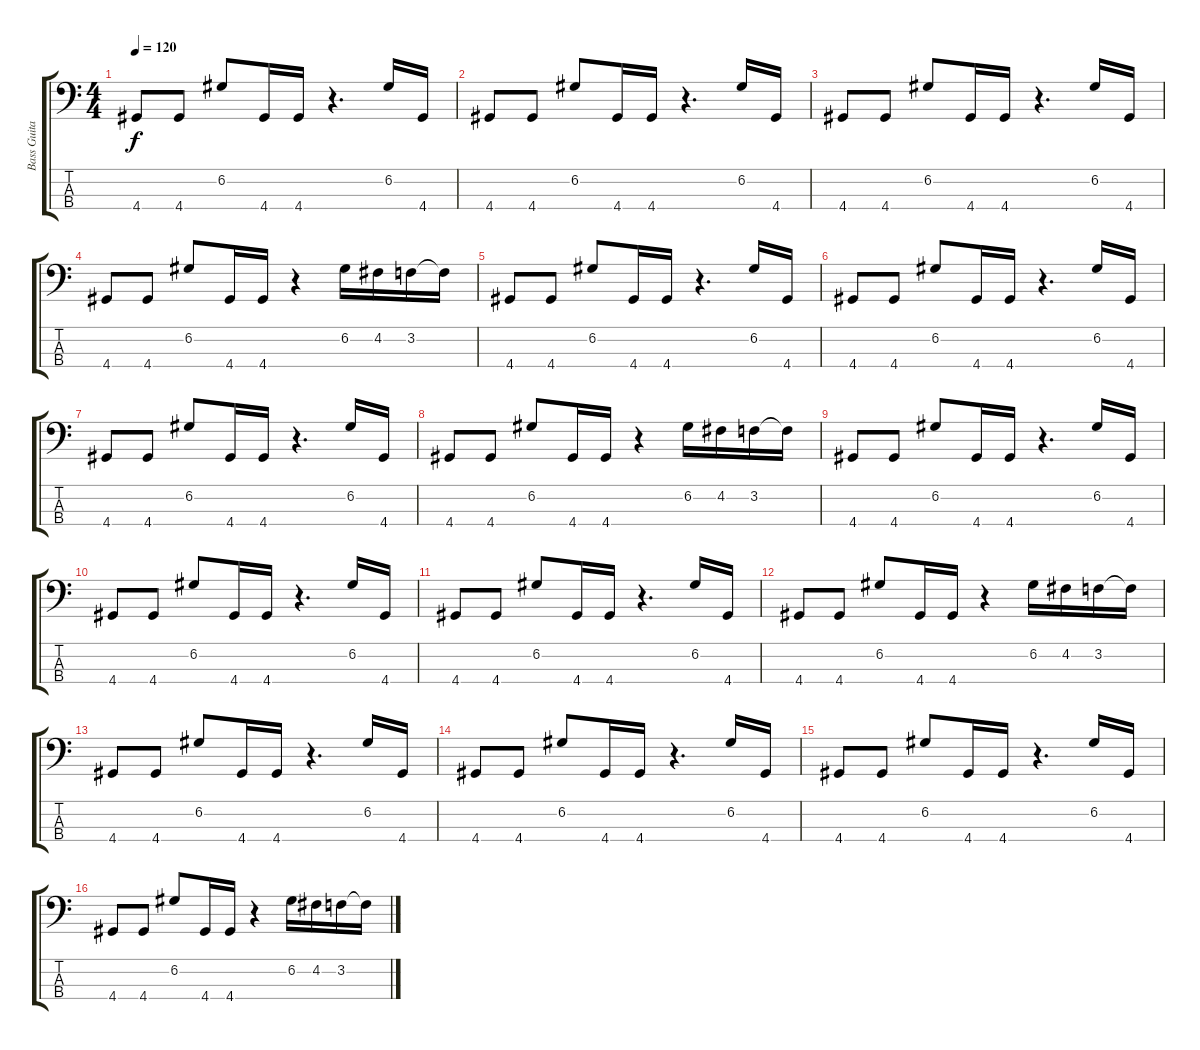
\track ("Bass Guitar" "Bass Guita") {instrument electricbassfinger}
\staff {score tabs}
\tuning (G2 D2 A1 E1) {hide}
\ts (4 4)
\tempo 120
\clef f4
\ks c
4.4.8{dy f} 4.4.8 6.2.8 4.4.16 4.4.16 r.4{d} 6.2.16 4.4.16 |
4.4.8 4.4.8 6.2.8 4.4.16 4.4.16 r.4{d} 6.2.16 4.4.16 |
4.4.8 4.4.8 6.2.8 4.4.16 4.4.16 r.4{d} 6.2.16 4.4.16 |
4.4.8 4.4.8 6.2.8 4.4.16 4.4.16 r.4 6.2.16 4.2.16 3.2.16 3.2{t}.16 |
4.4.8 4.4.8 6.2.8 4.4.16 4.4.16 r.4{d} 6.2.16 4.4.16 |
4.4.8 4.4.8 6.2.8 4.4.16 4.4.16 r.4{d} 6.2.16 4.4.16 |
4.4.8 4.4.8 6.2.8 4.4.16 4.4.16 r.4{d} 6.2.16 4.4.16 |
4.4.8 4.4.8 6.2.8 4.4.16 4.4.16 r.4 6.2.16 4.2.16 3.2.16 3.2{t}.16 |
4.4.8 4.4.8 6.2.8 4.4.16 4.4.16 r.4{d} 6.2.16 4.4.16 |
4.4.8 4.4.8 6.2.8 4.4.16 4.4.16 r.4{d} 6.2.16 4.4.16 |
4.4.8 4.4.8 6.2.8 4.4.16 4.4.16 r.4{d} 6.2.16 4.4.16 |
4.4.8 4.4.8 6.2.8 4.4.16 4.4.16 r.4 6.2.16 4.2.16 3.2.16 3.2{t}.16 |
4.4.8 4.4.8 6.2.8 4.4.16 4.4.16 r.4{d} 6.2.16 4.4.16 |
4.4.8 4.4.8 6.2.8 4.4.16 4.4.16 r.4{d} 6.2.16 4.4.16 |
4.4.8 4.4.8 6.2.8 4.4.16 4.4.16 r.4{d} 6.2.16 4.4.16 |
4.4.8 4.4.8 6.2.8 4.4.16 4.4.16 r.4 6.2.16 4.2.16 3.2.16 3.2{t}.16
